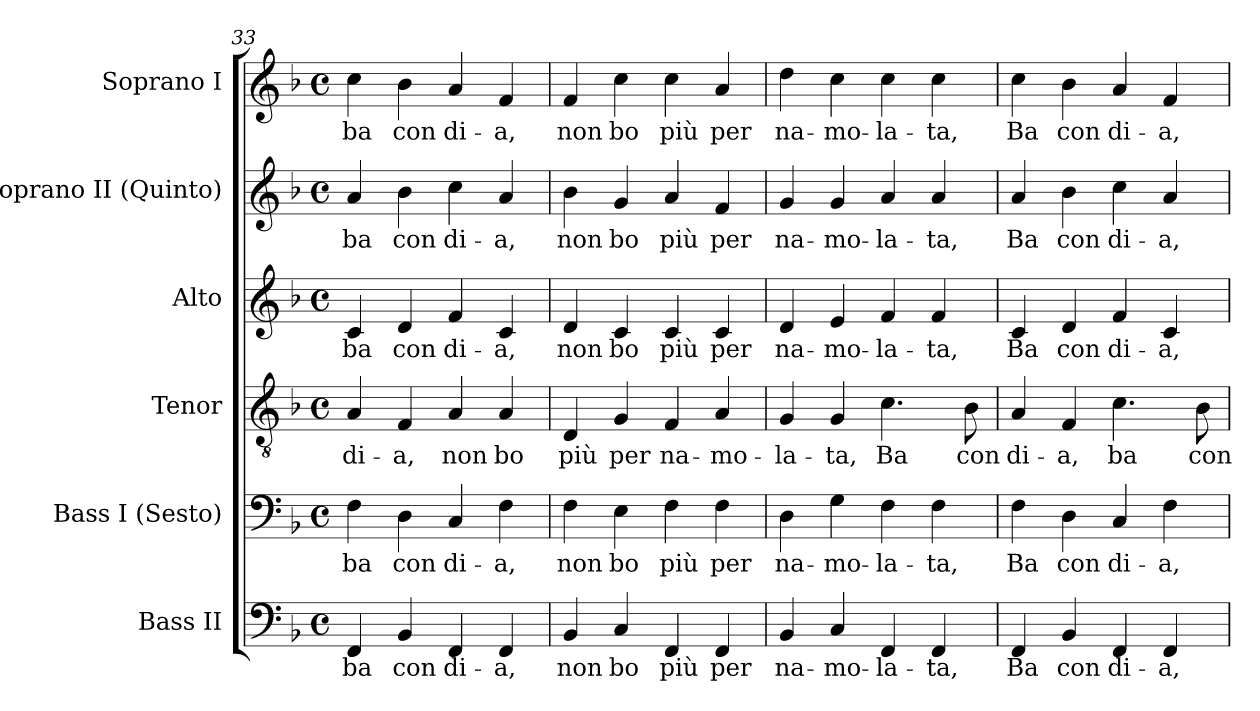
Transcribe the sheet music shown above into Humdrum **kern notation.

**kern	**text	**kern	**text	**kern	**text	**kern	**text	**kern	**text	**kern	**text
*part6	*part6	*part5	*part5	*part4	*part4	*part3	*part3	*part2	*part2	*part1	*part1
*staff6	*staff6	*staff5	*staff5	*staff4	*staff4	*staff3	*staff3	*staff2	*staff2	*staff1	*staff1
*I"Bass II	*	*I"Bass I (Sesto)	*	*I"Tenor	*	*I"Alto	*	*I"Soprano II (Quinto)	*	*I"Soprano I	*
*I'B.	*	*I'B.	*	*I'T.	*	*I'A.	*	*I'S.	*	*I'S.	*
*clefF4	*	*clefF4	*	*clefGv2	*	*clefG2	*	*clefG2	*	*clefG2	*
*	*	*	*	*ITrd7c12	*	*	*	*	*	*	*
*k[b-]	*	*k[b-]	*	*k[b-]	*	*k[b-]	*	*k[b-]	*	*k[b-]	*
*F:	*	*F:	*	*F:	*	*F:	*	*F:	*	*F:	*
*M4/4	*	*M4/4	*	*M4/4	*	*M4/4	*	*M4/4	*	*M4/4	*
*met(c)	*	*met(c)	*	*met(c)	*	*met(c)	*	*met(c)	*	*met(c)	*
=33	=33	=33	=33	=33	=33	=33	=33	=33	=33	=33	=33
!	!LO:LY:b:color=#000000	!	!	!	!	!	!	!	!	!	!
!	!	!	!LO:LY:b:color=#000000	!	!	!	!	!	!	!	!
!	!	!	!	!	!LO:LY:b:color=#000000	!	!	!	!	!	!
!	!	!	!	!	!	!	!LO:LY:b:color=#000000	!	!	!	!
!	!	!	!	!	!	!	!	!	!LO:LY:b:color=#000000	!	!
!	!	!	!	!	!	!	!	!	!	!	!LO:LY:b:color=#000000
4FFi/	ba	4Fi\	ba	4AAi/	di-	4ci/	ba	4ai/	ba	4cci\	ba
!	!LO:LY:b:color=#000000	!	!	!	!	!	!	!	!	!	!
!	!	!	!LO:LY:b:color=#000000	!	!	!	!	!	!	!	!
!	!	!	!	!	!LO:LY:b:color=#000000	!	!	!	!	!	!
!	!	!	!	!	!	!	!LO:LY:b:color=#000000	!	!	!	!
!	!	!	!	!	!	!	!	!	!LO:LY:b:color=#000000	!	!
!	!	!	!	!	!	!	!	!	!	!	!LO:LY:b:color=#000000
4BB-i/	con	4Di\	con	4FFi/	-a,	4di/	con	4b-i\	con	4b-i\	con
!	!LO:LY:b:color=#000000	!	!	!	!	!	!	!	!	!	!
!	!	!	!LO:LY:b:color=#000000	!	!	!	!	!	!	!	!
!	!	!	!	!	!LO:LY:b:color=#000000	!	!	!	!	!	!
!	!	!	!	!	!	!	!LO:LY:b:color=#000000	!	!	!	!
!	!	!	!	!	!	!	!	!	!LO:LY:b:color=#000000	!	!
!	!	!	!	!	!	!	!	!	!	!	!LO:LY:b:color=#000000
4FFi/	di-	4Ci/	di-	4AAi/	non	4fi/	di-	4cci\	di-	4ai/	di-
!	!LO:LY:b:color=#000000	!	!	!	!	!	!	!	!	!	!
!	!	!	!LO:LY:b:color=#000000	!	!	!	!	!	!	!	!
!	!	!	!	!	!LO:LY:b:color=#000000	!	!	!	!	!	!
!	!	!	!	!	!	!	!LO:LY:b:color=#000000	!	!	!	!
!	!	!	!	!	!	!	!	!	!LO:LY:b:color=#000000	!	!
!	!	!	!	!	!	!	!	!	!	!	!LO:LY:b:color=#000000
4FFi/	-a,	4Fi\	-a,	4AAi/	bo	4ci/	-a,	4ai/	-a,	4fi/	-a,
=34	=34	=34	=34	=34	=34	=34	=34	=34	=34	=34	=34
!	!LO:LY:b:color=#000000	!	!	!	!	!	!	!	!	!	!
!	!	!	!LO:LY:b:color=#000000	!	!	!	!	!	!	!	!
!	!	!	!	!	!LO:LY:b:color=#000000	!	!	!	!	!	!
!	!	!	!	!	!	!	!LO:LY:b:color=#000000	!	!	!	!
!	!	!	!	!	!	!	!	!	!LO:LY:b:color=#000000	!	!
!	!	!	!	!	!	!	!	!	!	!	!LO:LY:b:color=#000000
4BB-i/	non	4Fi\	non	4DDi/	più	4di/	non	4b-i\	non	4fi/	non
!	!LO:LY:b:color=#000000	!	!	!	!	!	!	!	!	!	!
!	!	!	!LO:LY:b:color=#000000	!	!	!	!	!	!	!	!
!	!	!	!	!	!LO:LY:b:color=#000000	!	!	!	!	!	!
!	!	!	!	!	!	!	!LO:LY:b:color=#000000	!	!	!	!
!	!	!	!	!	!	!	!	!	!LO:LY:b:color=#000000	!	!
!	!	!	!	!	!	!	!	!	!	!	!LO:LY:b:color=#000000
4Ci/	bo	4Ei\	bo	4GGi/	per	4ci/	bo	4gi/	bo	4cci\	bo
!	!LO:LY:b:color=#000000	!	!	!	!	!	!	!	!	!	!
!	!	!	!LO:LY:b:color=#000000	!	!	!	!	!	!	!	!
!	!	!	!	!	!LO:LY:b:color=#000000	!	!	!	!	!	!
!	!	!	!	!	!	!	!LO:LY:b:color=#000000	!	!	!	!
!	!	!	!	!	!	!	!	!	!LO:LY:b:color=#000000	!	!
!	!	!	!	!	!	!	!	!	!	!	!LO:LY:b:color=#000000
4FFi/	più	4Fi\	più	4FFi/	na-	4ci/	più	4ai/	più	4cci\	più
!	!LO:LY:b:color=#000000	!	!	!	!	!	!	!	!	!	!
!	!	!	!LO:LY:b:color=#000000	!	!	!	!	!	!	!	!
!	!	!	!	!	!LO:LY:b:color=#000000	!	!	!	!	!	!
!	!	!	!	!	!	!	!LO:LY:b:color=#000000	!	!	!	!
!	!	!	!	!	!	!	!	!	!LO:LY:b:color=#000000	!	!
!	!	!	!	!	!	!	!	!	!	!	!LO:LY:b:color=#000000
4FFi/	per	4Fi\	per	4AAi/	-mo-	4ci/	per	4fi/	per	4ai/	per
=35	=35	=35	=35	=35	=35	=35	=35	=35	=35	=35	=35
!	!LO:LY:b:color=#000000	!	!	!	!	!	!	!	!	!	!
!	!	!	!LO:LY:b:color=#000000	!	!	!	!	!	!	!	!
!	!	!	!	!	!LO:LY:b:color=#000000	!	!	!	!	!	!
!	!	!	!	!	!	!	!LO:LY:b:color=#000000	!	!	!	!
!	!	!	!	!	!	!	!	!	!LO:LY:b:color=#000000	!	!
!	!	!	!	!	!	!	!	!	!	!	!LO:LY:b:color=#000000
4BB-i/	na-	4Di\	na-	4GGi/	-la-	4di/	na-	4gi/	na-	4ddi\	na-
!	!LO:LY:b:color=#000000	!	!	!	!	!	!	!	!	!	!
!	!	!	!LO:LY:b:color=#000000	!	!	!	!	!	!	!	!
!	!	!	!	!	!LO:LY:b:color=#000000	!	!	!	!	!	!
!	!	!	!	!	!	!	!LO:LY:b:color=#000000	!	!	!	!
!	!	!	!	!	!	!	!	!	!LO:LY:b:color=#000000	!	!
!	!	!	!	!	!	!	!	!	!	!	!LO:LY:b:color=#000000
4Ci/	-mo-	4Gi\	-mo-	4GGi/	-ta,	4ei/	-mo-	4gi/	-mo-	4cci\	-mo-
!	!LO:LY:b:color=#000000	!	!	!	!	!	!	!	!	!	!
!	!	!	!LO:LY:b:color=#000000	!	!	!	!	!	!	!	!
!	!	!	!	!	!LO:LY:b:color=#000000	!	!	!	!	!	!
!	!	!	!	!	!	!	!LO:LY:b:color=#000000	!	!	!	!
!	!	!	!	!	!	!	!	!	!LO:LY:b:color=#000000	!	!
!	!	!	!	!	!	!	!	!	!	!	!LO:LY:b:color=#000000
4FFi/	-la-	4Fi\	-la-	4.Ci\	Ba	4fi/	-la-	4ai/	-la-	4cci\	-la-
!	!LO:LY:b:color=#000000	!	!	!	!	!	!	!	!	!	!
!	!	!	!LO:LY:b:color=#000000	!	!	!	!	!	!	!	!
!	!	!	!	!	!	!	!LO:LY:b:color=#000000	!	!	!	!
!	!	!	!	!	!	!	!	!	!LO:LY:b:color=#000000	!	!
!	!	!	!	!	!	!	!	!	!	!	!LO:LY:b:color=#000000
4FFi/	-ta,	4Fi\	-ta,	.	.	4fi/	-ta,	4ai/	-ta,	4cci\	-ta,
!	!	!	!	!	!LO:LY:b:color=#000000	!	!	!	!	!	!
.	.	.	.	8BB-i\	con	.	.	.	.	.	.
=36	=36	=36	=36	=36	=36	=36	=36	=36	=36	=36	=36
!	!LO:LY:b:color=#000000	!	!	!	!	!	!	!	!	!	!
!	!	!	!LO:LY:b:color=#000000	!	!	!	!	!	!	!	!
!	!	!	!	!	!LO:LY:b:color=#000000	!	!	!	!	!	!
!	!	!	!	!	!	!	!LO:LY:b:color=#000000	!	!	!	!
!	!	!	!	!	!	!	!	!	!LO:LY:b:color=#000000	!	!
!	!	!	!	!	!	!	!	!	!	!	!LO:LY:b:color=#000000
4FFi/	Ba	4Fi\	Ba	4AAi/	di-	4ci/	Ba	4ai/	Ba	4cci\	Ba
!	!LO:LY:b:color=#000000	!	!	!	!	!	!	!	!	!	!
!	!	!	!LO:LY:b:color=#000000	!	!	!	!	!	!	!	!
!	!	!	!	!	!LO:LY:b:color=#000000	!	!	!	!	!	!
!	!	!	!	!	!	!	!LO:LY:b:color=#000000	!	!	!	!
!	!	!	!	!	!	!	!	!	!LO:LY:b:color=#000000	!	!
!	!	!	!	!	!	!	!	!	!	!	!LO:LY:b:color=#000000
4BB-i/	con	4Di\	con	4FFi/	-a,	4di/	con	4b-i\	con	4b-i\	con
!	!LO:LY:b:color=#000000	!	!	!	!	!	!	!	!	!	!
!	!	!	!LO:LY:b:color=#000000	!	!	!	!	!	!	!	!
!	!	!	!	!	!LO:LY:b:color=#000000	!	!	!	!	!	!
!	!	!	!	!	!	!	!LO:LY:b:color=#000000	!	!	!	!
!	!	!	!	!	!	!	!	!	!LO:LY:b:color=#000000	!	!
!	!	!	!	!	!	!	!	!	!	!	!LO:LY:b:color=#000000
4FFi/	di-	4Ci/	di-	4.Ci\	ba	4fi/	di-	4cci\	di-	4ai/	di-
!	!LO:LY:b:color=#000000	!	!	!	!	!	!	!	!	!	!
!	!	!	!LO:LY:b:color=#000000	!	!	!	!	!	!	!	!
!	!	!	!	!	!	!	!LO:LY:b:color=#000000	!	!	!	!
!	!	!	!	!	!	!	!	!	!LO:LY:b:color=#000000	!	!
!	!	!	!	!	!	!	!	!	!	!	!LO:LY:b:color=#000000
4FFi/	-a,	4Fi\	-a,	.	.	4ci/	-a,	4ai/	-a,	4fi/	-a,
!	!	!	!	!	!LO:LY:b:color=#000000	!	!	!	!	!	!
.	.	.	.	8BB-i\	con	.	.	.	.	.	.
=	=	=	=	=	=	=	=	=	=	=	=
*-	*-	*-	*-	*-	*-	*-	*-	*-	*-	*-	*-
